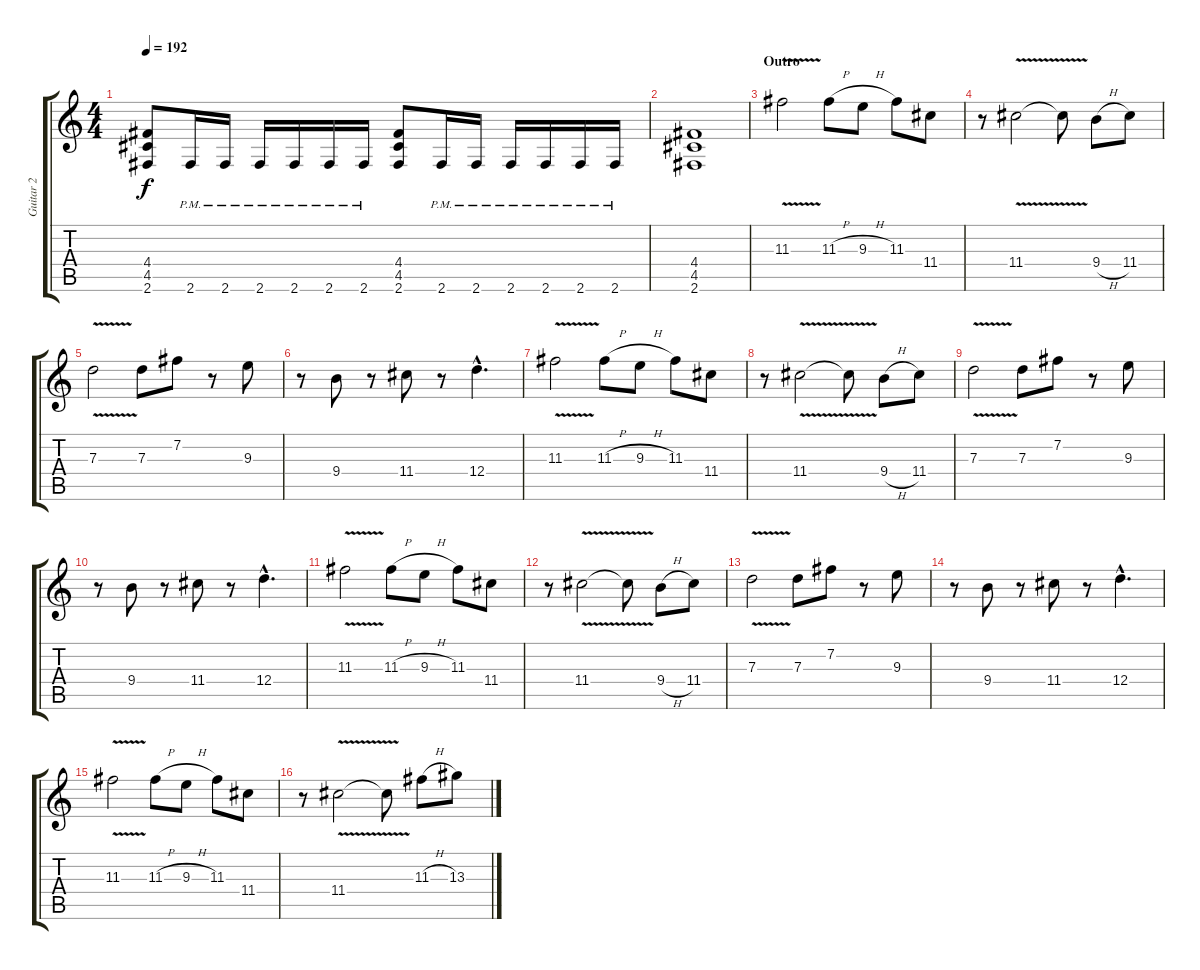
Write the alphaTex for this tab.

\track ("Guitar 2" "Guitar 2") {instrument distortionguitar}
\staff {score tabs}
\tuning (E4 B3 G3 D3 A2 E2) {hide}
\ts (4 4)
\tempo 192
\clef g2
\ks c
(4.4 4.5 2.6).8{dy f} 2.6{pm}.16 2.6{pm}.16 2.6{pm}.16 2.6{pm}.16 2.6{pm}.16 2.6{pm}.16 (4.4 4.5 2.6).8 2.6{pm}.16 2.6{pm}.16 2.6{pm}.16 2.6{pm}.16 2.6{pm}.16 2.6{pm}.16 |
(4.4 4.5 2.6).1 |
\section ("" "Outro")
11.3{v}.2{volume 16} 11.3{h}.8 9.3{h}.8 11.3.8 11.4.8 |
r.8 11.4{v}.2 11.4{t}.8 9.4{h}.8 11.4.8 |
7.3{v}.2 7.3.8 7.2.8 r.8 9.3.8 |
r.8 9.4.8 r.8 11.4.8 r.8 12.4{hac}.4{d} |
11.3{v}.2 11.3{h}.8 9.3{h}.8 11.3.8 11.4.8 |
r.8 11.4{v}.2 11.4{t}.8 9.4{h}.8 11.4.8 |
7.3{v}.2 7.3.8 7.2.8 r.8 9.3.8 |
r.8 9.4.8 r.8 11.4.8 r.8 12.4{hac}.4{d} |
11.3{v}.2 11.3{h}.8 9.3{h}.8 11.3.8 11.4.8 |
r.8 11.4{v}.2 11.4{t}.8 9.4{h}.8 11.4.8 |
7.3{v}.2 7.3.8 7.2.8 r.8 9.3.8 |
r.8 9.4.8 r.8 11.4.8 r.8 12.4{hac}.4{d} |
11.3{v}.2 11.3{h}.8 9.3{h}.8 11.3.8 11.4.8 |
r.8 11.4{v}.2 11.4{t}.8 11.3{h}.8 13.3.8
